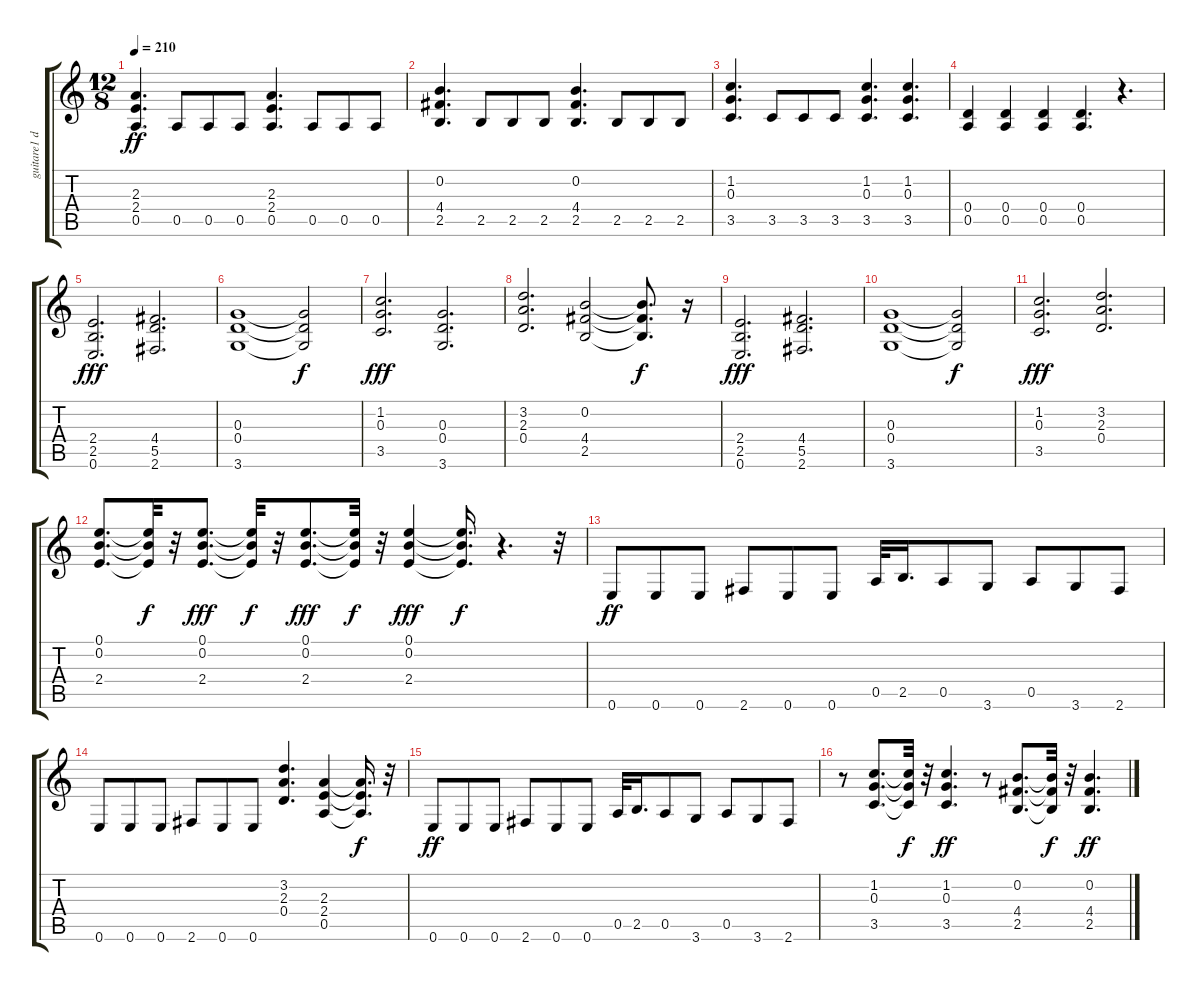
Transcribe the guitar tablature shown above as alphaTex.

\track ("guitare1 disto" "guitare1 d") {instrument distortionguitar}
\staff {score tabs}
\tuning (E4 B3 G3 D3 A2 E2) {hide}
\ts (12 8)
\tempo 210
\clef g2
\ks c
(2.3 2.4 0.5).4{d dy ff} 0.5.8 0.5.8 0.5.8 (2.3 2.4 0.5).4{d} 0.5.8 0.5.8 0.5.8 |
(0.2 4.4 2.5).4{d} 2.5.8 2.5.8 2.5.8 (0.2 4.4 2.5).4{d} 2.5.8 2.5.8 2.5.8 |
(1.2 0.3 3.5).4{d} 3.5.8 3.5.8 3.5.8 (1.2 0.3 3.5).4{d} (1.2 0.3 3.5).4{d} |
(0.4 0.5).4 (0.4 0.5).4 (0.4 0.5).4 (0.4 0.5).4{d} r.4{d} |
(2.4 2.5 0.6).2{d dy fff} (4.4 5.5 2.6).2{d} |
(0.3 0.4 3.6).1 (0.3{t} 0.4{t} 3.6{t}).2{dy f} |
(1.2 0.3 3.5).2{d dy fff} (0.3 0.4 3.6).2{d} |
(3.2 2.3 0.4).2{d} (0.2 4.4 2.5).2 (0.2{t} 4.4{t} 2.5{t}).8{d dy f} r.16 |
(2.4 2.5 0.6).2{d dy fff} (4.4 5.5 2.6).2{d} |
(0.3 0.4 3.6).1 (0.3{t} 0.4{t} 3.6{t}).2{dy f} |
(1.2 0.3 3.5).2{d dy fff} (3.2 2.3 0.4).2{d} |
(0.1 0.2 2.4).8{d} (0.1{t} 0.2{t} 2.4{t}).32{dy f} r.32 (0.1 0.2 2.4).8{d dy fff} (0.1{t} 0.2{t} 2.4{t}).32{dy f} r.32 (0.1 0.2 2.4).8{d dy fff} (0.1{t} 0.2{t} 2.4{t}).32{dy f} r.32 (0.1 0.2 2.4).4{dy fff} (0.1{t} 0.2{t} 2.4{t}).16{d dy f} r.4{d} r.32 |
0.6.8{dy ff} 0.6.8 0.6.8 2.6.8 0.6.8 0.6.8 0.5.32 2.5.16{d} 0.5.8 3.6.8 0.5.8 3.6.8 2.6.8 |
0.6.8 0.6.8 0.6.8 2.6.8 0.6.8 0.6.8 (3.2 2.3 0.4).4{d} (2.3 2.4 0.5).4 (2.3{t} 2.4{t} 0.5{t}).16{d dy f} r.32 |
0.6.8{dy ff} 0.6.8 0.6.8 2.6.8 0.6.8 0.6.8 0.5.32 2.5.16{d} 0.5.8 3.6.8 0.5.8 3.6.8 2.6.8 |
r.8 (1.2 0.3 3.5).8{d} (1.2{t} 0.3{t} 3.5{t}).32{dy f} r.32 (1.2 0.3 3.5).4{d dy ff} r.8 (0.2 4.4 2.5).8{d} (0.2{t} 4.4{t} 2.5{t}).32{dy f} r.32 (0.2 4.4 2.5).4{d dy ff}
